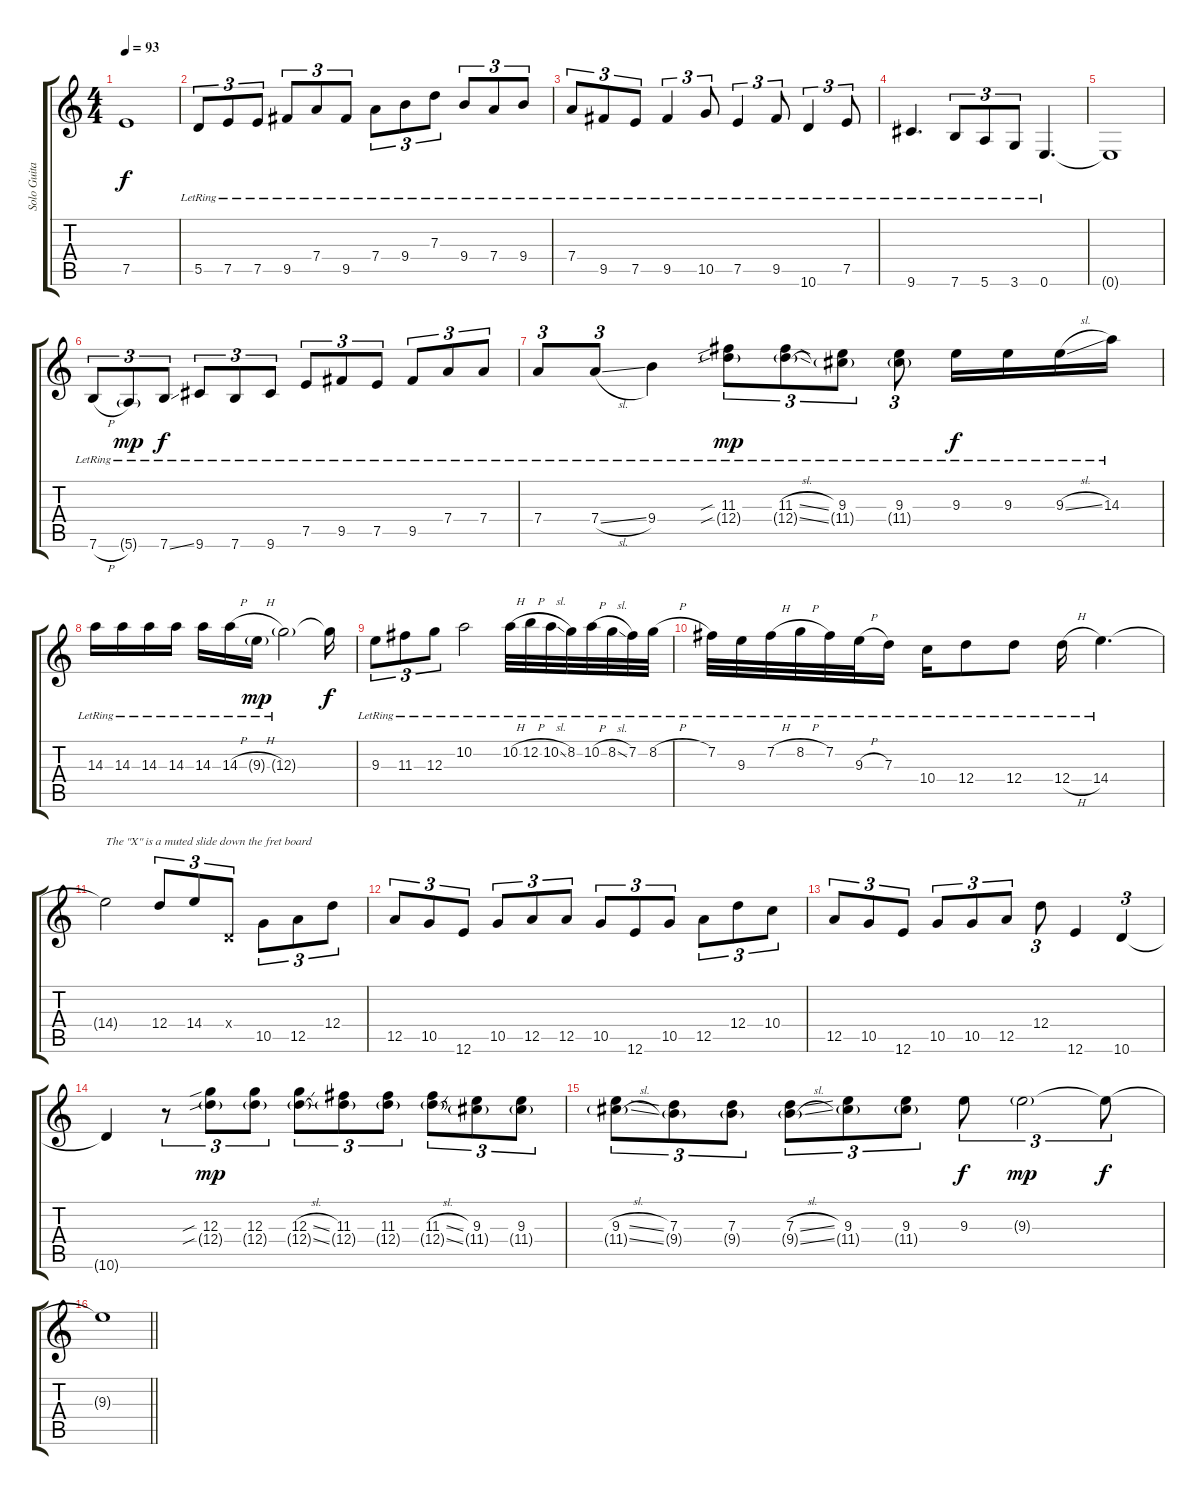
\track ("Solo Guitar" "Solo Guita") {instrument acousticguitarsteel}
\staff {score tabs}
\tuning (E4 B3 G3 D3 A2 E2) {hide}
\ts (4 4)
\tempo 93
\clef g2
\ks c
7.5{t}.1{dy f} |
5.5{lr}.8{tu (3 2)} 7.5{lr}.8{tu (3 2)} 7.5{lr}.8{tu (3 2)} 9.5{lr}.8{tu (3 2)} 7.4{lr}.8{tu (3 2)} 9.5{lr}.8{tu (3 2)} 7.4{lr}.8{tu (3 2)} 9.4{lr}.8{tu (3 2)} 7.3{lr}.8{tu (3 2)} 9.4{lr}.8{tu (3 2)} 7.4{lr}.8{tu (3 2)} 9.4{lr}.8{tu (3 2)} |
7.4{lr}.8{tu (3 2)} 9.5{lr}.8{tu (3 2)} 7.5{lr}.8{tu (3 2)} 9.5{lr}.4{tu (3 2)} 10.5{lr}.8{tu (3 2)} 7.5{lr}.4{tu (3 2)} 9.5{lr}.8{tu (3 2)} 10.6{lr}.4{tu (3 2)} 7.5{lr}.8{tu (3 2)} |
9.6{lr}.4{d} 7.6{lr}.8{tu (3 2)} 5.6{lr}.8{tu (3 2)} 3.6{lr}.8{tu (3 2)} 0.6{lr}.4{d} |
0.6{t}.1 |
7.6{h lr}.8{tu (3 2)} 5.6{g lr}.8{tu (3 2) dy mp} 7.6{ss lr}.8{tu (3 2) dy f} 9.6{lr}.8{tu (3 2)} 7.6{lr}.8{tu (3 2)} 9.6{lr}.8{tu (3 2)} 7.5{lr}.8{tu (3 2)} 9.5{lr}.8{tu (3 2)} 7.5{lr}.8{tu (3 2)} 9.5{lr}.8{tu (3 2)} 7.4{lr}.8{tu (3 2)} 7.4{lr}.8{tu (3 2)} |
7.4{lr}.8{tu (3 2)} 7.4{sl lr}.8{tu (3 2)} 9.4{lr}.4 (11.3{sib lr} 12.4{sib g lr}).8{tu (3 2) dy mp} (11.3{sl lr} 12.4{sl g lr}).8{tu (3 2)} (9.3{lr} 11.4{g lr}).8{tu (3 2)} (9.3{lr} 11.4{g lr}).8{tu (3 2)} 9.3{lr}.16{dy f} 9.3{lr}.16 9.3{sl lr}.16 14.3{lr}.16 |
14.3{lr}.16 14.3{lr}.16 14.3{lr}.16 14.3{lr}.16 14.3{lr}.16 14.3{h lr}.16 9.3{h g lr}.16{dy mp} 12.3{g lr}.2 12.3{t}.16{dy f} |
9.3{lr}.8{tu (3 2)} 11.3{lr}.8{tu (3 2)} 12.3{lr}.8{tu (3 2)} 10.2{lr}.2 10.2{h lr}.32 12.2{h lr}.32 10.2{sl lr}.32 8.2{lr}.32 10.2{h lr}.32 8.2{sl lr}.32 7.2{lr}.32 8.2{h lr}.32 |
7.2{lr}.32 9.3{lr}.32 7.2{h lr}.32 8.2{h lr}.32 7.2{lr}.32 9.3{h lr}.32 7.3{lr}.16 10.4{lr}.16 12.4{lr}.8 12.4{lr}.8 12.4{h lr}.16 14.4{lr}.4{d} |
14.4{t}.2{txt "The \"X\" is a muted slide down the fret board"} 12.4.8{tu (3 2)} 14.4.8{tu (3 2)} 0.4{x}.8{tu (3 2)} 10.5.8{tu (3 2)} 12.5.8{tu (3 2)} 12.4.8{tu (3 2)} |
12.5.8{tu (3 2)} 10.5.8{tu (3 2)} 12.6.8{tu (3 2)} 10.5.8{tu (3 2)} 12.5.8{tu (3 2)} 12.5.8{tu (3 2)} 10.5.8{tu (3 2)} 12.6.8{tu (3 2)} 10.5.8{tu (3 2)} 12.5.8{tu (3 2)} 12.4.8{tu (3 2)} 10.4.8{tu (3 2)} |
12.5.8{tu (3 2)} 10.5.8{tu (3 2)} 12.6.8{tu (3 2)} 10.5.8{tu (3 2)} 10.5.8{tu (3 2)} 12.5.8{tu (3 2)} 12.4.8{tu (3 2)} 12.6.4 10.6.4{tu (3 2)} |
10.6{t}.4 r.8{tu (3 2)} (12.3{sib} 12.4{sib g}).8{tu (3 2) dy mp} (12.3 12.4{g}).8{tu (3 2)} (12.3{sl} 12.4{sl g}).8{tu (3 2)} (11.3 12.4{g}).8{tu (3 2)} (11.3 12.4{g}).8{tu (3 2)} (11.3{sl} 12.4{sl g}).8{tu (3 2)} (9.3 11.4{g}).8{tu (3 2)} (9.3 11.4{g}).8{tu (3 2)} |
(9.3{sl} 11.4{sl g}).8{tu (3 2)} (7.3 9.4{g}).8{tu (3 2)} (7.3 9.4{g}).8{tu (3 2)} (7.3{sl} 9.4{sl g}).8{tu (3 2)} (9.3 11.4{g}).8{tu (3 2)} (9.3 11.4{g}).8{tu (3 2)} 9.3.8{tu (3 2) dy f} 9.3{g}.2{tu (3 2) dy mp} 9.3{t}.8{tu (3 2) dy f} |
\barLineRight lightlight
9.3{t}.1
